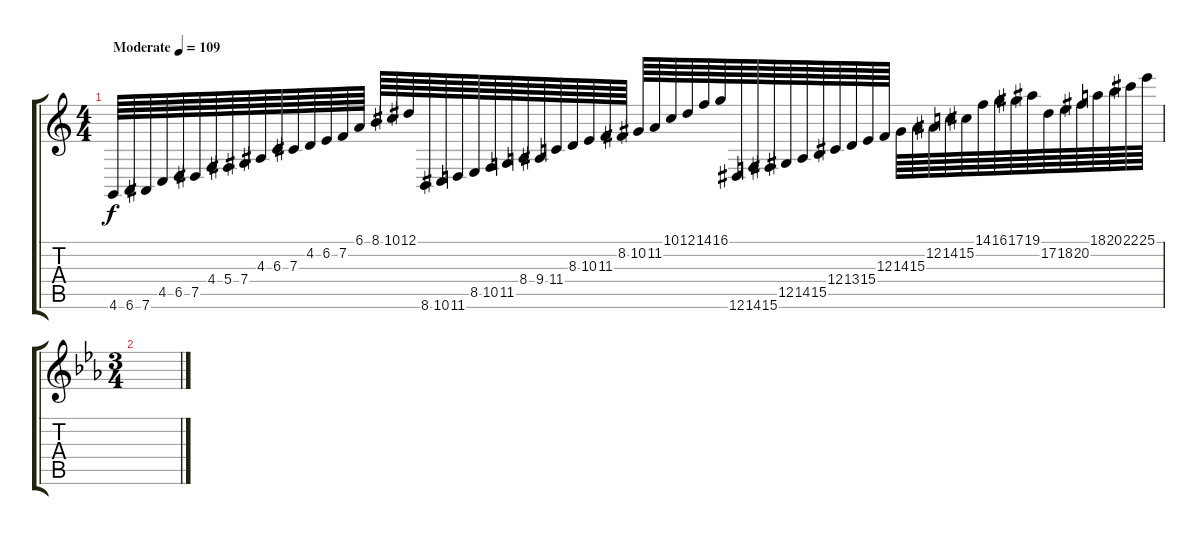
\track "" {instrument glockenspiel}
\staff {score tabs}
\tuning (Eb4 Bb3 Gb3 Db3 Ab2 Eb2) {hide}
\ts (4 4)
\tempo (109 "Moderate")
\clef g2
\ks c
4.6.64{dy f instrument glockenspiel} 6.6.64 7.6.64 4.5.64 6.5.64 7.5.64 4.4.64 5.4.64 7.4.64 4.3.64 6.3.64 7.3.64 4.2.64 6.2.64 7.2.64 6.1.64 8.1.64 10.1.64 12.1.64 8.6.64 10.6.64 11.6.64 8.5.64 10.5.64 11.5.64 8.4.64 9.4.64 11.4.64 8.3.64 10.3.64 11.3.64 8.2.64 10.2.64 11.2.64 10.1.64 12.1.64 14.1.64 16.1.64 12.6.64 14.6.64 15.6.64 12.5.64 14.5.64 15.5.64 12.4.64 13.4.64 15.4.64 12.3.64 14.3.64 15.3.64 12.2.64 14.2.64 15.2.64 14.1.64 16.1.64 17.1.64 19.1.64 17.2.64 18.2.64 20.2.64 18.1.64 20.1.64 22.1.64 25.1.64 |
\ts (3 4)
\ks eb
